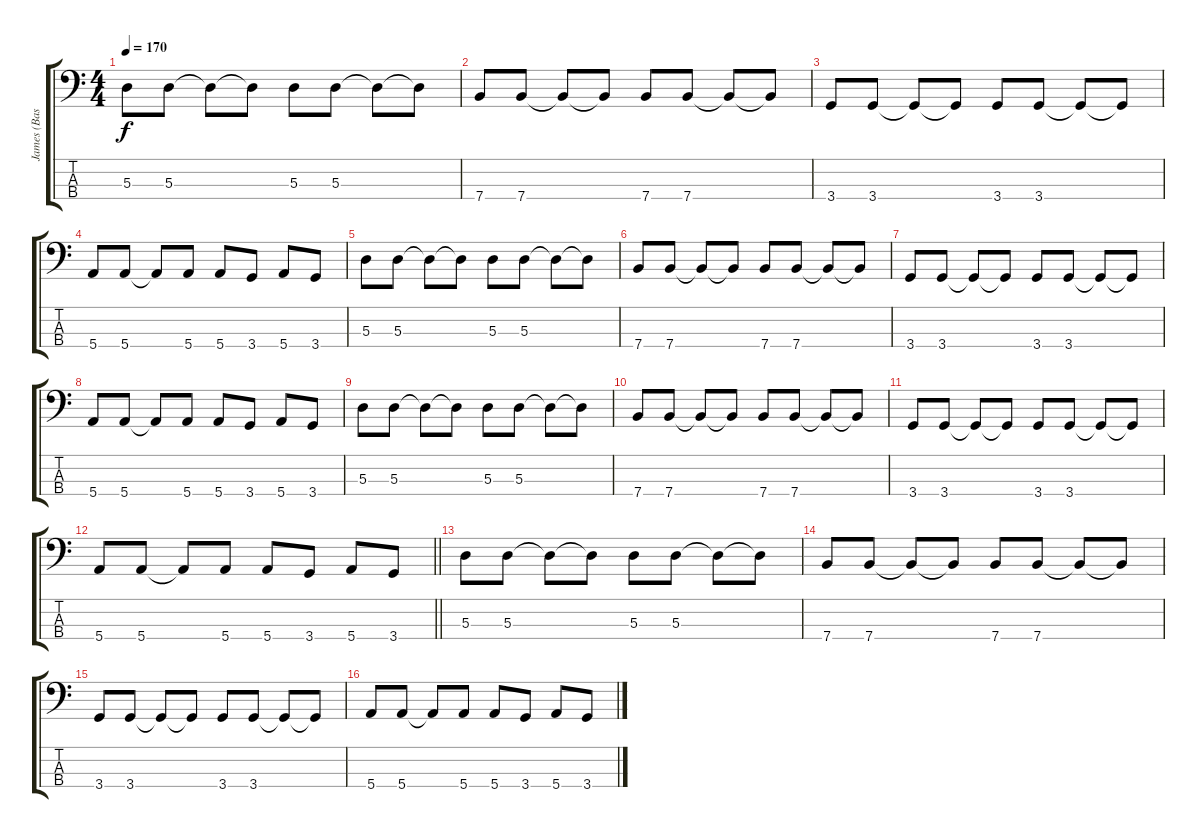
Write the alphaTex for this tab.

\track ("James (Bass)" "James (Bas") {instrument electricbassfinger}
\staff {score tabs}
\tuning (G2 D2 A1 E1) {hide}
\ts (4 4)
\tempo 170
\clef f4
\ks c
5.3.8{dy f} 5.3.8 5.3{t}.8 5.3{t}.8 5.3.8 5.3.8 5.3{t}.8 5.3{t}.8 |
7.4.8 7.4.8 7.4{t}.8 7.4{t}.8 7.4.8 7.4.8 7.4{t}.8 7.4{t}.8 |
3.4.8 3.4.8 3.4{t}.8 3.4{t}.8 3.4.8 3.4.8 3.4{t}.8 3.4{t}.8 |
5.4.8 5.4.8 5.4{t}.8 5.4.8 5.4.8 3.4.8 5.4.8 3.4.8 |
5.3.8 5.3.8 5.3{t}.8 5.3{t}.8 5.3.8 5.3.8 5.3{t}.8 5.3{t}.8 |
7.4.8 7.4.8 7.4{t}.8 7.4{t}.8 7.4.8 7.4.8 7.4{t}.8 7.4{t}.8 |
3.4.8 3.4.8 3.4{t}.8 3.4{t}.8 3.4.8 3.4.8 3.4{t}.8 3.4{t}.8 |
5.4.8 5.4.8 5.4{t}.8 5.4.8 5.4.8 3.4.8 5.4.8 3.4.8 |
5.3.8 5.3.8 5.3{t}.8 5.3{t}.8 5.3.8 5.3.8 5.3{t}.8 5.3{t}.8 |
7.4.8 7.4.8 7.4{t}.8 7.4{t}.8 7.4.8 7.4.8 7.4{t}.8 7.4{t}.8 |
3.4.8 3.4.8 3.4{t}.8 3.4{t}.8 3.4.8 3.4.8 3.4{t}.8 3.4{t}.8 |
\barLineRight lightlight
5.4.8 5.4.8 5.4{t}.8 5.4.8 5.4.8 3.4.8 5.4.8 3.4.8 |
5.3.8 5.3.8 5.3{t}.8 5.3{t}.8 5.3.8 5.3.8 5.3{t}.8 5.3{t}.8 |
7.4.8 7.4.8 7.4{t}.8 7.4{t}.8 7.4.8 7.4.8 7.4{t}.8 7.4{t}.8 |
3.4.8 3.4.8 3.4{t}.8 3.4{t}.8 3.4.8 3.4.8 3.4{t}.8 3.4{t}.8 |
5.4.8 5.4.8 5.4{t}.8 5.4.8 5.4.8 3.4.8 5.4.8 3.4.8
